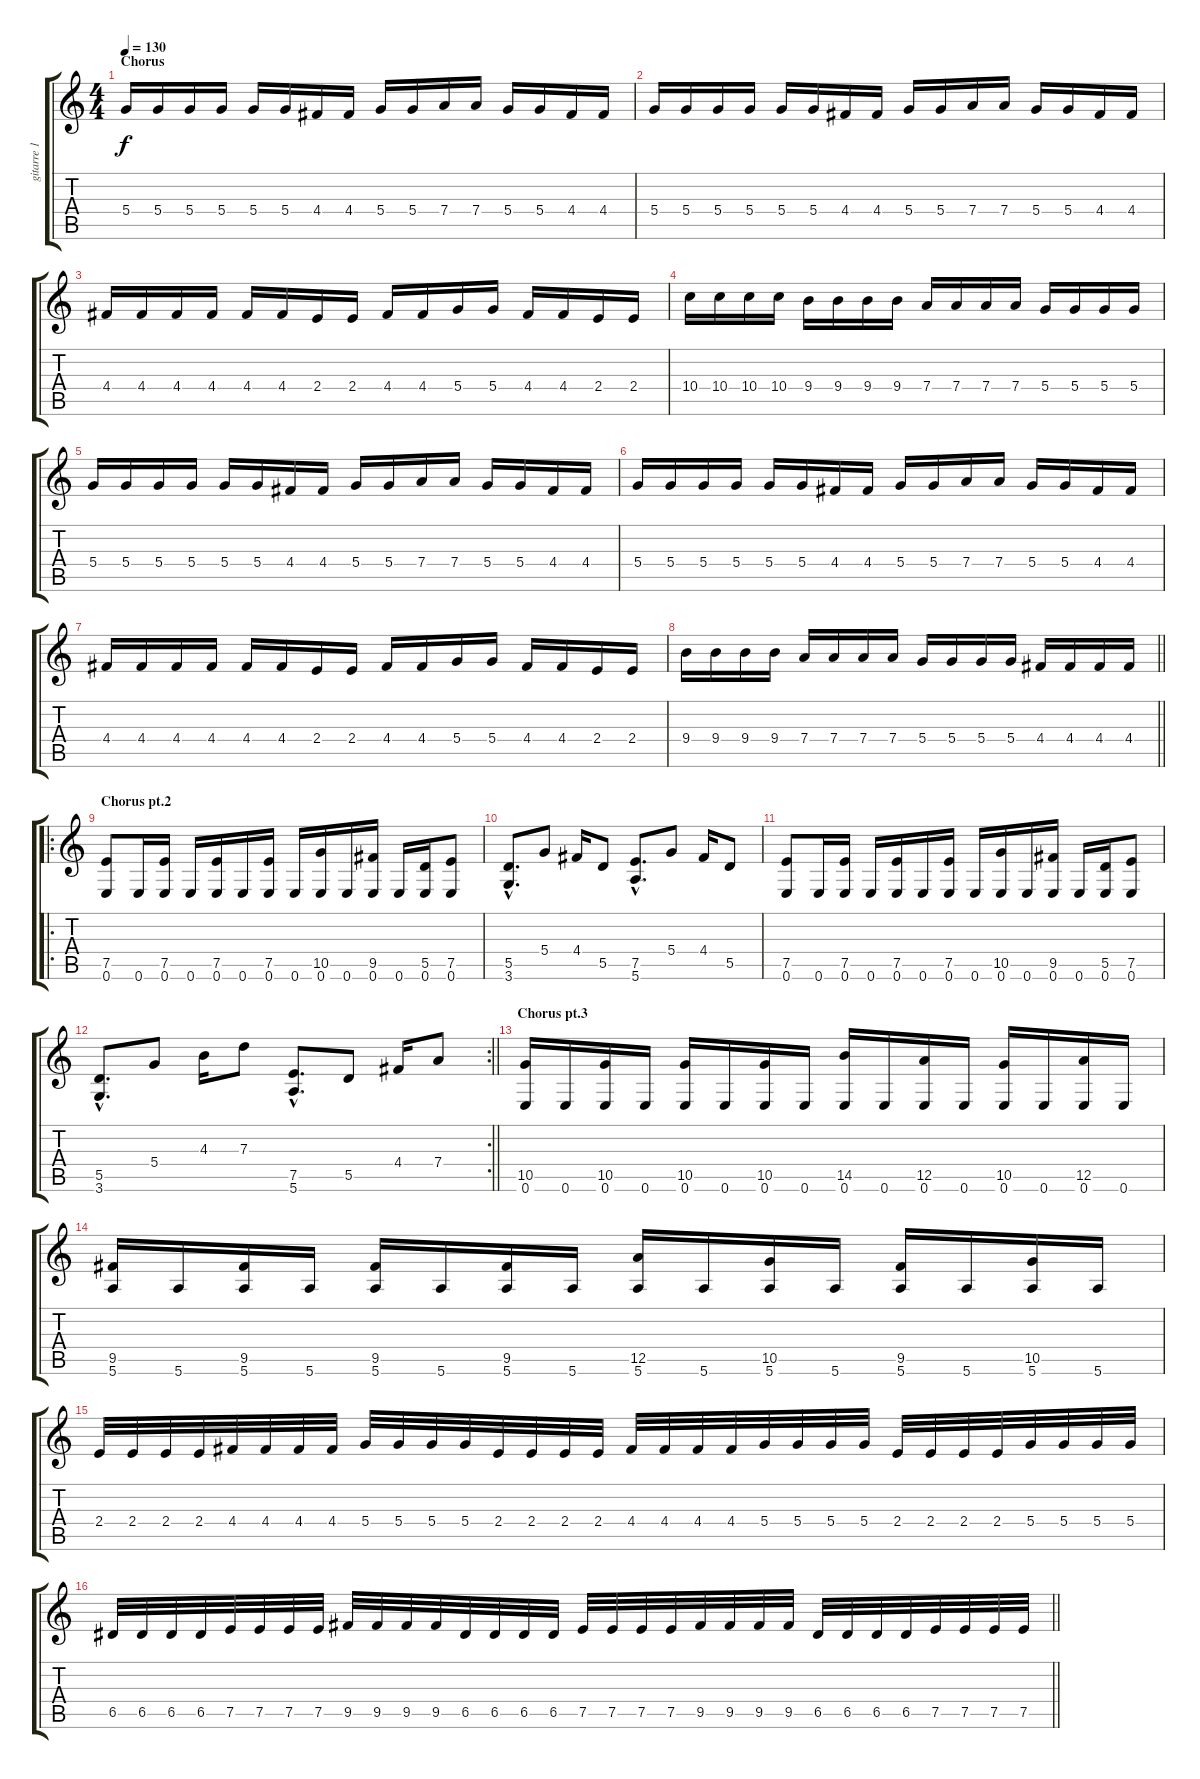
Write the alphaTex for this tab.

\track ("gitarre 1" "gitarre 1") {instrument distortionguitar}
\staff {score tabs}
\tuning (E4 B3 G3 D3 A2 E2) {hide}
\ts (4 4)
\section ("" "Chorus")
\tempo 130
\clef g2
\ks c
5.4.16{dy f} 5.4.16 5.4.16 5.4.16 5.4.16 5.4.16 4.4.16 4.4.16 5.4.16 5.4.16 7.4.16 7.4.16 5.4.16 5.4.16 4.4.16 4.4.16 |
5.4.16 5.4.16 5.4.16 5.4.16 5.4.16 5.4.16 4.4.16 4.4.16 5.4.16 5.4.16 7.4.16 7.4.16 5.4.16 5.4.16 4.4.16 4.4.16 |
4.4.16 4.4.16 4.4.16 4.4.16 4.4.16 4.4.16 2.4.16 2.4.16 4.4.16 4.4.16 5.4.16 5.4.16 4.4.16 4.4.16 2.4.16 2.4.16 |
10.4.16 10.4.16 10.4.16 10.4.16 9.4.16 9.4.16 9.4.16 9.4.16 7.4.16 7.4.16 7.4.16 7.4.16 5.4.16 5.4.16 5.4.16 5.4.16 |
5.4.16 5.4.16 5.4.16 5.4.16 5.4.16 5.4.16 4.4.16 4.4.16 5.4.16 5.4.16 7.4.16 7.4.16 5.4.16 5.4.16 4.4.16 4.4.16 |
5.4.16 5.4.16 5.4.16 5.4.16 5.4.16 5.4.16 4.4.16 4.4.16 5.4.16 5.4.16 7.4.16 7.4.16 5.4.16 5.4.16 4.4.16 4.4.16 |
4.4.16 4.4.16 4.4.16 4.4.16 4.4.16 4.4.16 2.4.16 2.4.16 4.4.16 4.4.16 5.4.16 5.4.16 4.4.16 4.4.16 2.4.16 2.4.16 |
\barLineRight lightlight
9.4.16 9.4.16 9.4.16 9.4.16 7.4.16 7.4.16 7.4.16 7.4.16 5.4.16 5.4.16 5.4.16 5.4.16 4.4.16 4.4.16 4.4.16 4.4.16 |
\ro
\section ("" "Chorus pt.2")
(7.5 0.6).8 0.6.16 (7.5 0.6).16 0.6.16 (7.5 0.6).16 0.6.16 (7.5 0.6).16 0.6.16 (10.5 0.6).16 0.6.16 (9.5 0.6).16 0.6.16 (5.5 0.6).16 (7.5 0.6).8 |
(5.5{hac} 3.6{hac}).8{d} 5.4.8 4.4.16 5.5.8 (7.5{hac} 5.6{hac}).8{d} 5.4.8 4.4.16 5.5.8 |
(7.5 0.6).8 0.6.16 (7.5 0.6).16 0.6.16 (7.5 0.6).16 0.6.16 (7.5 0.6).16 0.6.16 (10.5 0.6).16 0.6.16 (9.5 0.6).16 0.6.16 (5.5 0.6).16 (7.5 0.6).8 |
\rc 2
\barLineRight lightlight
(5.5{hac} 3.6{hac}).8{d} 5.4.8 4.3.16 7.3.8 (7.5{hac} 5.6{hac}).8{d} 5.5.8 4.4.16 7.4.8 |
\section ("" "Chorus pt.3")
(10.5 0.6).16 0.6.16 (10.5 0.6).16 0.6.16 (10.5 0.6).16 0.6.16 (10.5 0.6).16 0.6.16 (14.5 0.6).16 0.6.16 (12.5 0.6).16 0.6.16 (10.5 0.6).16 0.6.16 (12.5 0.6).16 0.6.16 |
(9.5 5.6).16 5.6.16 (9.5 5.6).16 5.6.16 (9.5 5.6).16 5.6.16 (9.5 5.6).16 5.6.16 (12.5 5.6).16 5.6.16 (10.5 5.6).16 5.6.16 (9.5 5.6).16 5.6.16 (10.5 5.6).16 5.6.16 |
2.4.32 2.4.32 2.4.32 2.4.32 4.4.32 4.4.32 4.4.32 4.4.32 5.4.32 5.4.32 5.4.32 5.4.32 2.4.32 2.4.32 2.4.32 2.4.32 4.4.32 4.4.32 4.4.32 4.4.32 5.4.32 5.4.32 5.4.32 5.4.32 2.4.32 2.4.32 2.4.32 2.4.32 5.4.32 5.4.32 5.4.32 5.4.32 |
\barLineRight lightlight
6.5.32 6.5.32 6.5.32 6.5.32 7.5.32 7.5.32 7.5.32 7.5.32 9.5.32 9.5.32 9.5.32 9.5.32 6.5.32 6.5.32 6.5.32 6.5.32 7.5.32 7.5.32 7.5.32 7.5.32 9.5.32 9.5.32 9.5.32 9.5.32 6.5.32 6.5.32 6.5.32 6.5.32 7.5.32 7.5.32 7.5.32 7.5.32
